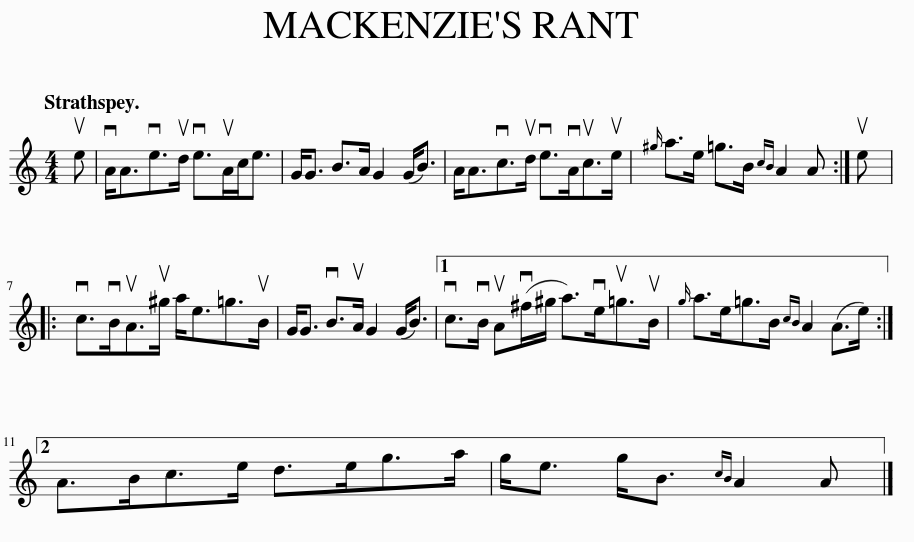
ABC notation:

X:1
L:1/8
Q:1/4=120
M:4/4
I:linebreak $
K:C
V:1 treble
V:1
 ue | vA<Ave>ud ve>uAc<e | G<G B>A G2 (G<B) | A<Avc>ud ve>vAuc>ue |{^g} a>e =g>B{cB} A2 A :| %5
 ue |:$ vc>vBuA>u^g a<e=g>uB | G<G vB>uA G2 (G<B) |1 vc>vB uA(v^f/^g/ a>)veu=g>uB |{g} a>e=g>B{cB} A2 (A>e) :|2$ %10
 A>Bc>e d>eg>a | g<e g<B{cB} A2 A |] %12
